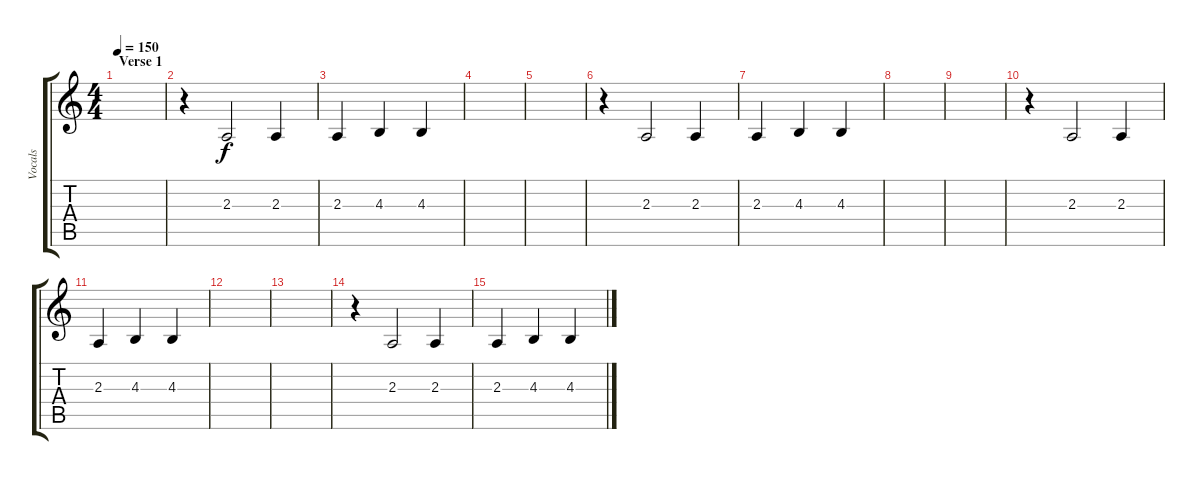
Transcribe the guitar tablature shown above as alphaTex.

\track ("Vocals" "Vocals") {instrument clarinet}
\staff {score tabs}
\tuning (E4 B3 G3 D3 A2 E2) {hide}
\ts (4 4)
\section ("" "Verse 1")
\tempo 150
\clef g2
\ks c
|
r.4 2.3.2 2.3.4 |
2.3.4 4.3.4 4.3.4 |
|
|
r.4 2.3.2 2.3.4 |
2.3.4 4.3.4 4.3.4 |
|
|
r.4 2.3.2 2.3.4 |
2.3.4 4.3.4 4.3.4 |
|
|
r.4 2.3.2 2.3.4 |
2.3.4 4.3.4 4.3.4
